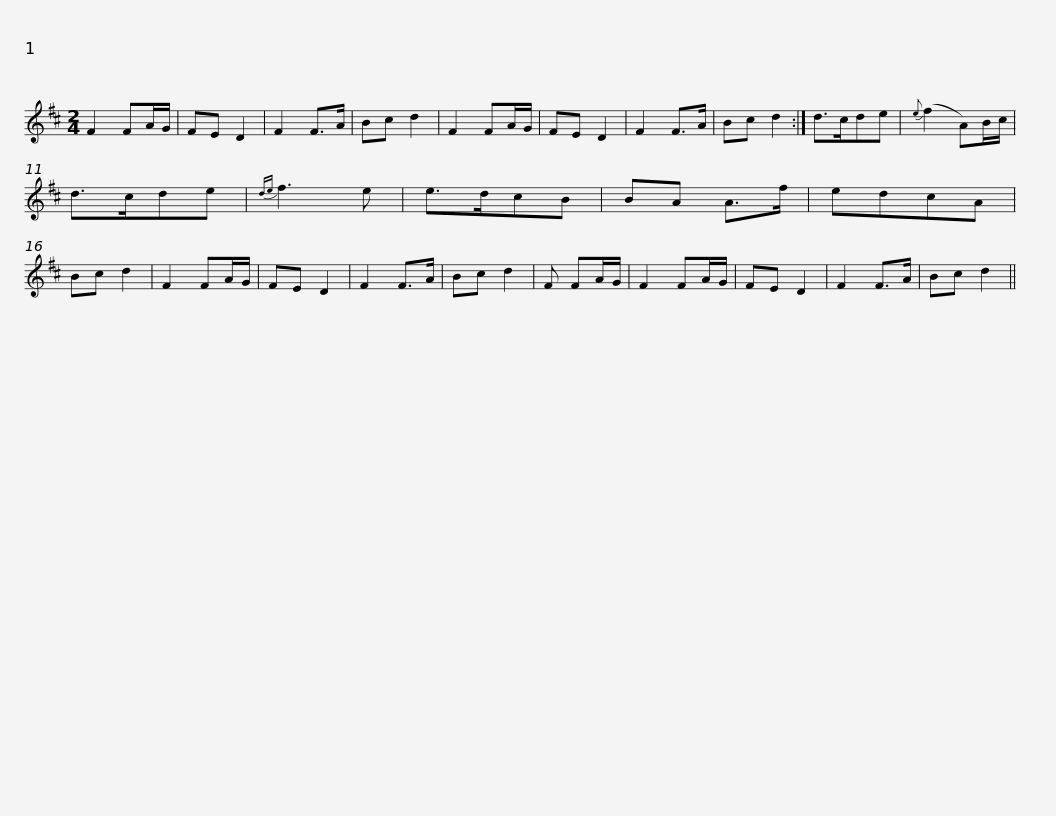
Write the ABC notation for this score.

X:1
L:1/8
M:2/4
I:linebreak $
K:D
V:1 treble
V:1
 F2 FA/G/ | FE D2 | F2 F>A | Bc d2 | F2 FA/G/ | %5
 FE D2 | F2 F>A | Bc d2 :| d>cde |{e} (f2 A)B/c/ | %10
 d>cde |${de} f3 e | e>dcB | BA A>f | edcA | %15
 Bc d2 | F2 FA/G/ | FE D2 | F2 F>A | Bc d2 | %20
 F FA/G/ | F2 FA/G/ |$ FE D2 | F2 F>A | Bc d2 || %25
